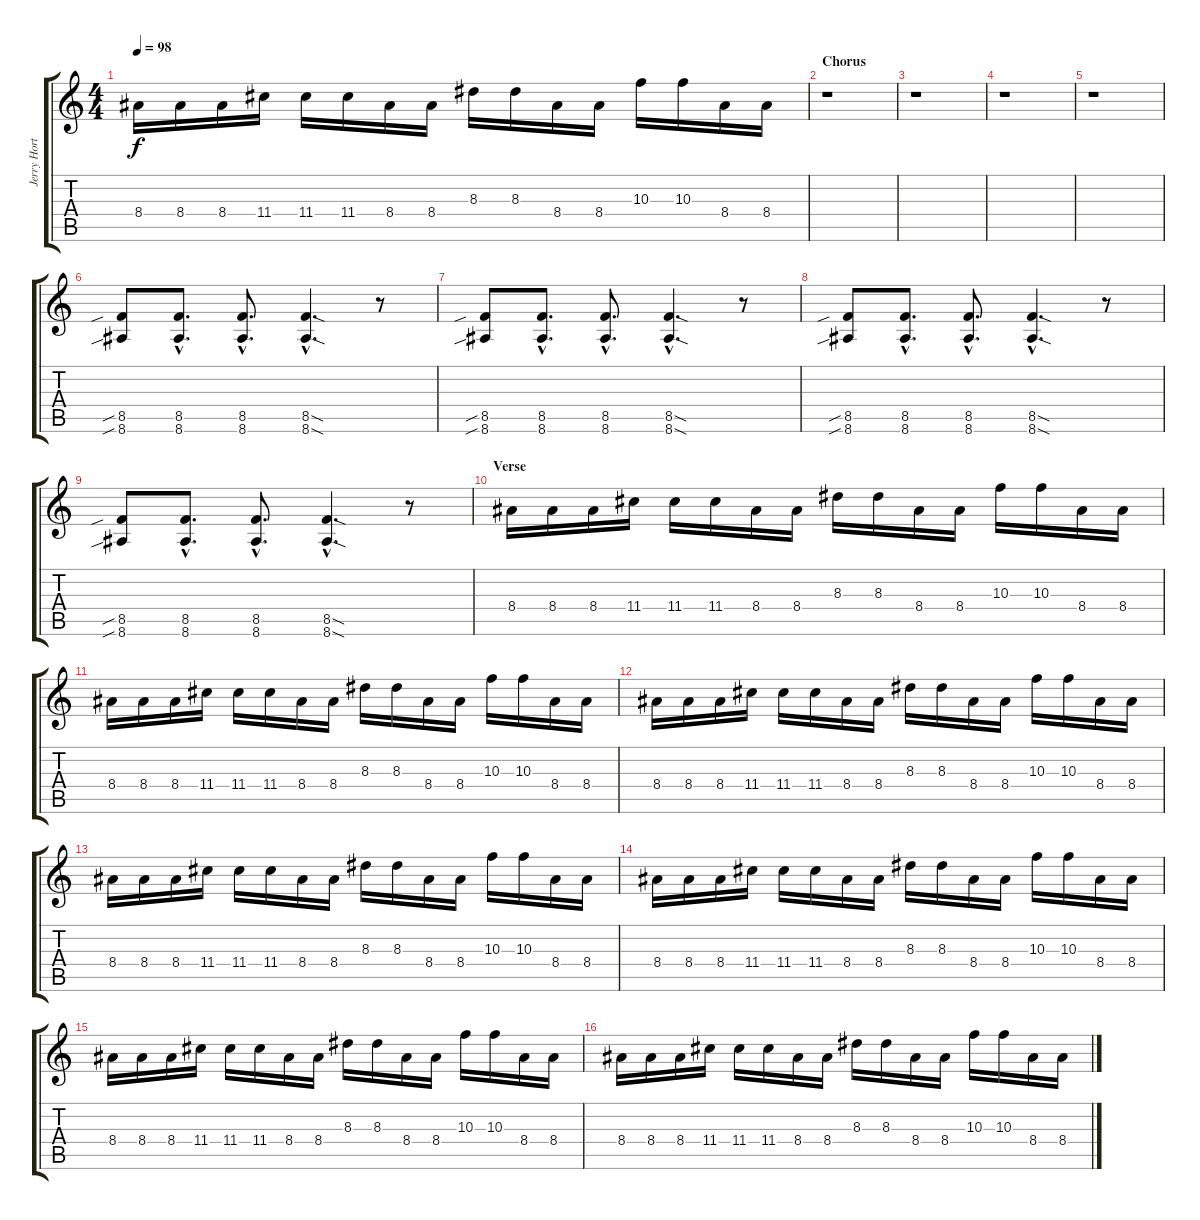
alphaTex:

\track ("Jerry Horton - Guitar" "Jerry Hort") {instrument overdrivenguitar}
\staff {score tabs}
\tuning (E4 B3 G3 D3 A2 D2) {hide}
\ts (4 4)
\tempo 98
\clef g2
\ks c
8.4.16{dy f} 8.4.16 8.4.16 11.4.16 11.4.16 11.4.16 8.4.16 8.4.16 8.3.16 8.3.16 8.4.16 8.4.16 10.3.16 10.3.16 8.4.16 8.4.16 |
\section ("" "Chorus")
r.1 |
r.1 |
r.1 |
r.1 |
(8.5{sib} 8.6{sib}).8 (8.5{hac} 8.6{hac}).8{d} (8.5{hac} 8.6{hac}).8{d} (8.5{sod hac} 8.6{sod hac}).4{d} r.8 |
(8.5{sib} 8.6{sib}).8 (8.5{hac} 8.6{hac}).8{d} (8.5{hac} 8.6{hac}).8{d} (8.5{sod hac} 8.6{sod hac}).4{d} r.8 |
(8.5{sib} 8.6{sib}).8 (8.5{hac} 8.6{hac}).8{d} (8.5{hac} 8.6{hac}).8{d} (8.5{sod hac} 8.6{sod hac}).4{d} r.8 |
(8.5{sib} 8.6{sib}).8 (8.5{hac} 8.6{hac}).8{d} (8.5{hac} 8.6{hac}).8{d} (8.5{sod hac} 8.6{sod hac}).4{d} r.8 |
\section ("" "Verse")
8.4.16 8.4.16 8.4.16 11.4.16 11.4.16 11.4.16 8.4.16 8.4.16 8.3.16 8.3.16 8.4.16 8.4.16 10.3.16 10.3.16 8.4.16 8.4.16 |
8.4.16 8.4.16 8.4.16 11.4.16 11.4.16 11.4.16 8.4.16 8.4.16 8.3.16 8.3.16 8.4.16 8.4.16 10.3.16 10.3.16 8.4.16 8.4.16 |
8.4.16 8.4.16 8.4.16 11.4.16 11.4.16 11.4.16 8.4.16 8.4.16 8.3.16 8.3.16 8.4.16 8.4.16 10.3.16 10.3.16 8.4.16 8.4.16 |
8.4.16 8.4.16 8.4.16 11.4.16 11.4.16 11.4.16 8.4.16 8.4.16 8.3.16 8.3.16 8.4.16 8.4.16 10.3.16 10.3.16 8.4.16 8.4.16 |
8.4.16 8.4.16 8.4.16 11.4.16 11.4.16 11.4.16 8.4.16 8.4.16 8.3.16 8.3.16 8.4.16 8.4.16 10.3.16 10.3.16 8.4.16 8.4.16 |
8.4.16 8.4.16 8.4.16 11.4.16 11.4.16 11.4.16 8.4.16 8.4.16 8.3.16 8.3.16 8.4.16 8.4.16 10.3.16 10.3.16 8.4.16 8.4.16 |
8.4.16 8.4.16 8.4.16 11.4.16 11.4.16 11.4.16 8.4.16 8.4.16 8.3.16 8.3.16 8.4.16 8.4.16 10.3.16 10.3.16 8.4.16 8.4.16
